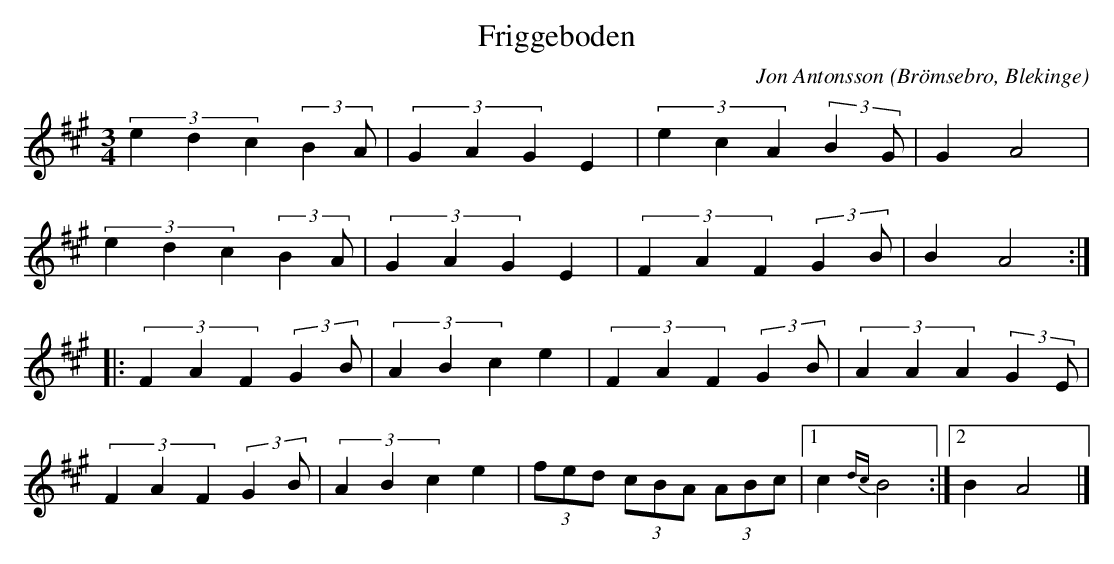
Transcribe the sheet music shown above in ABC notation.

X:1
T:Friggeboden
C:Jon Antonsson
O:Brömsebro, Blekinge
M:3/4
L:1/8
K:A
(3e2d2c2 (3:2:2B2A|(3G2A2G2 E2|(3e2c2A2 (3:2:2B2G|G2 A4|
(3e2d2c2 (3:2:2B2A|(3G2A2G2 E2|(3F2A2F2 (3:2:2G2B|B2 A4:|
|:(3F2A2F2 (3:2:2G2B|(3A2B2c2 e2|(3F2A2F2 (3:2:2G2B|(3A2A2A2 (3:2:2G2E|
(3F2A2F2 (3:2:2G2B|(3A2B2c2 e2|(3fed (3cBA (3ABc|1 c2 {dc}B4:|2 B2 A4|]
